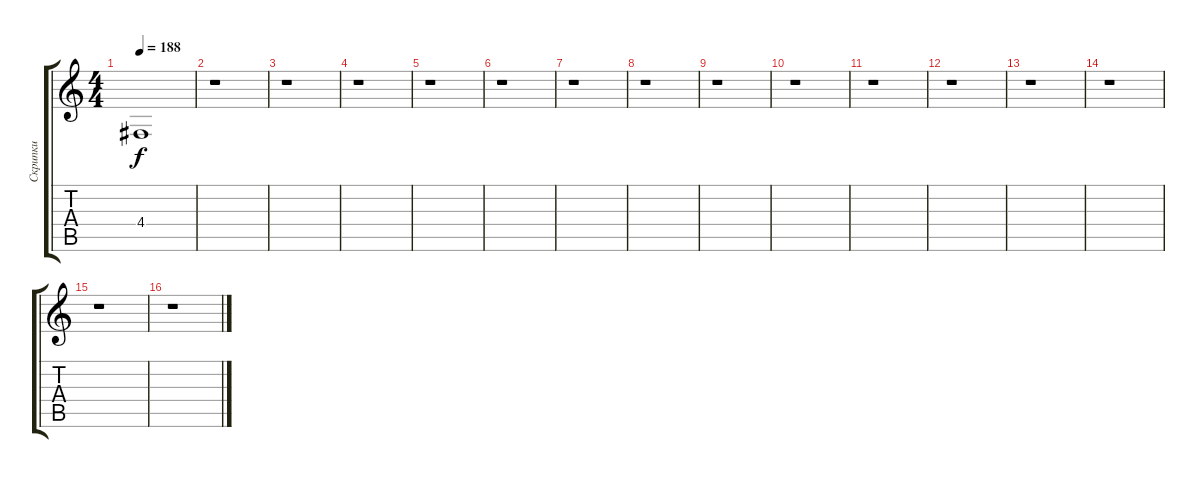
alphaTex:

\track ("Скрипки" "Скрипки") {instrument stringensemble1}
\staff {score tabs}
\tuning (E4 B3 G3 D3 A2 E2) {hide}
\ts (4 4)
\tempo 188
\clef g2
\ks c
4.4{t}.1{dy f} |
r.1 |
r.1 |
r.1 |
r.1 |
r.1 |
r.1 |
r.1 |
r.1 |
r.1 |
r.1 |
r.1 |
r.1 |
r.1 |
r.1 |
r.1
